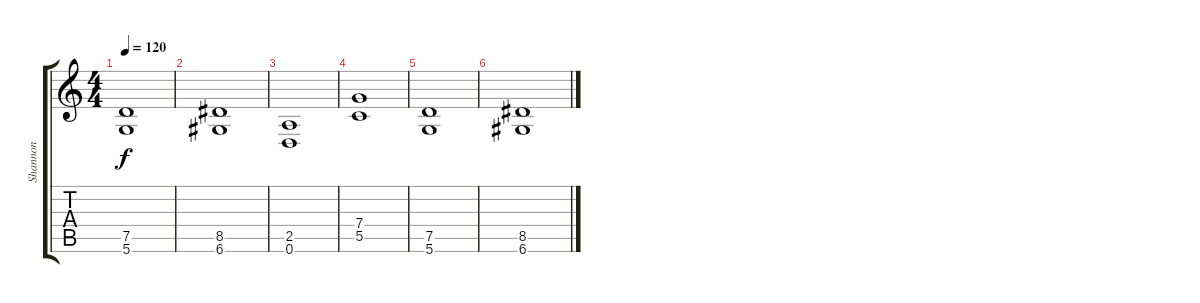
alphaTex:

\track ("Shannon" "Shannon") {instrument distortionguitar}
\staff {score tabs}
\tuning (D4 A3 F3 C3 G2 D2) {hide}
\ts (4 4)
\tempo 120
\clef g2
\ks c
(7.5 5.6).1{dy f volume 6} |
(8.5 6.6).1{volume 5} |
(2.5 0.6).1{volume 4} |
(7.4 5.5).1{volume 3} |
(7.5 5.6).1{volume 2} |
(8.5 6.6).1{volume 1}
